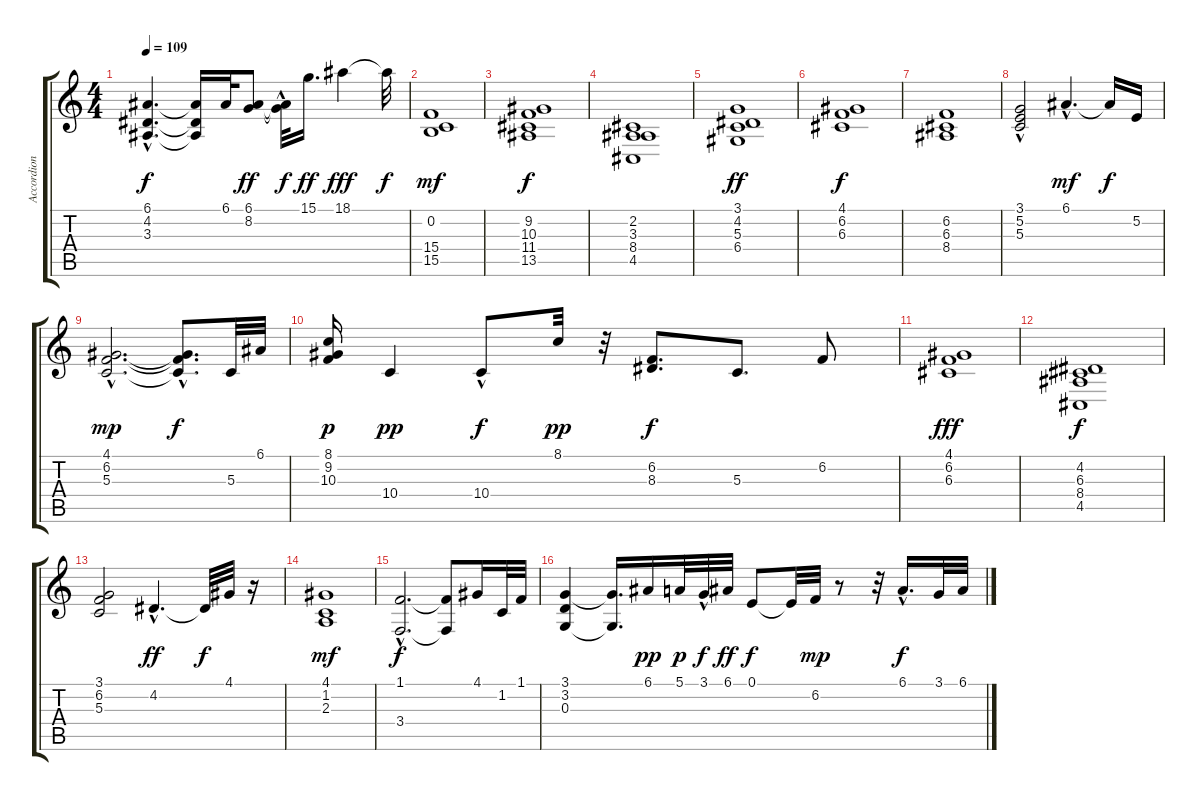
\track ("Accordion" "Accordion") {instrument accordion}
\staff {score tabs}
\tuning (E4 B3 G3 D3 A2 E2) {hide}
\ts (4 4)
\tempo 109
\clef g2
\ks c
(6.1{hac} 4.2{hac} 3.3{hac}).4{d dy f} (6.1{t} 4.2{t} 3.3{t}).16 6.1.32 (6.1 8.2).8{dy ff} (6.1{hac t} 8.2{hac t}).32{dy f} 15.1.16{d dy ff} 18.1.4{dy fff} 18.1{t}.32{dy f} |
(0.2 15.4 15.5).1{dy mf} |
(9.2 10.3 11.4 13.5).1{dy f} |
(2.2 3.3 8.4 4.5).1 |
(3.1 4.2 5.3 6.4).1{dy ff} |
(4.1 6.2 6.3).1{dy f} |
(6.2 6.3 8.4).1 |
(3.1 5.2{hac} 5.3).2 6.1{hac}.4{d dy mf} 6.1{t}.16{dy f} 5.2.16 |
(4.1{hac} 6.2{hac} 5.3{hac}).2{d dy mp} (4.1{t} 6.2{t} 5.3{hac t}).8{d dy f} 5.3.32 6.1.32 |
(8.1 9.2 10.3).16{dy p} 10.4.4{dy pp} 10.4{hac}.8{dy f} 8.1.32{dy pp} r.32 (6.2 8.3).8{d dy f} 5.3.8{d} 6.2.8 |
(4.1 6.2 6.3).1{dy fff} |
(4.2 6.3 8.4 4.5).1{dy f} |
(3.1 6.2 5.3).2 4.2{hac}.4{d dy ff} 4.2{t}.32{dy f} 4.1.32 r.16 |
(4.1 1.2 2.3).1{dy mf} |
(1.1{hac} 3.4{hac}).2{d dy f} (1.1{t} 3.4{t}).8 4.1.16 1.2.32 1.1.32 |
(3.1 3.2 0.3).4 (3.1{t} 0.3{t}).16{d} 6.1.16{dy pp} 5.1.32{dy p} 3.1{hac}.32{dy f} 6.1.32{dy ff} 0.1.8{dy f} 0.1{t}.32 6.2.32{dy mp} r.8 r.32 6.1{hac}.16{d dy f} 3.1.32 6.1.32
